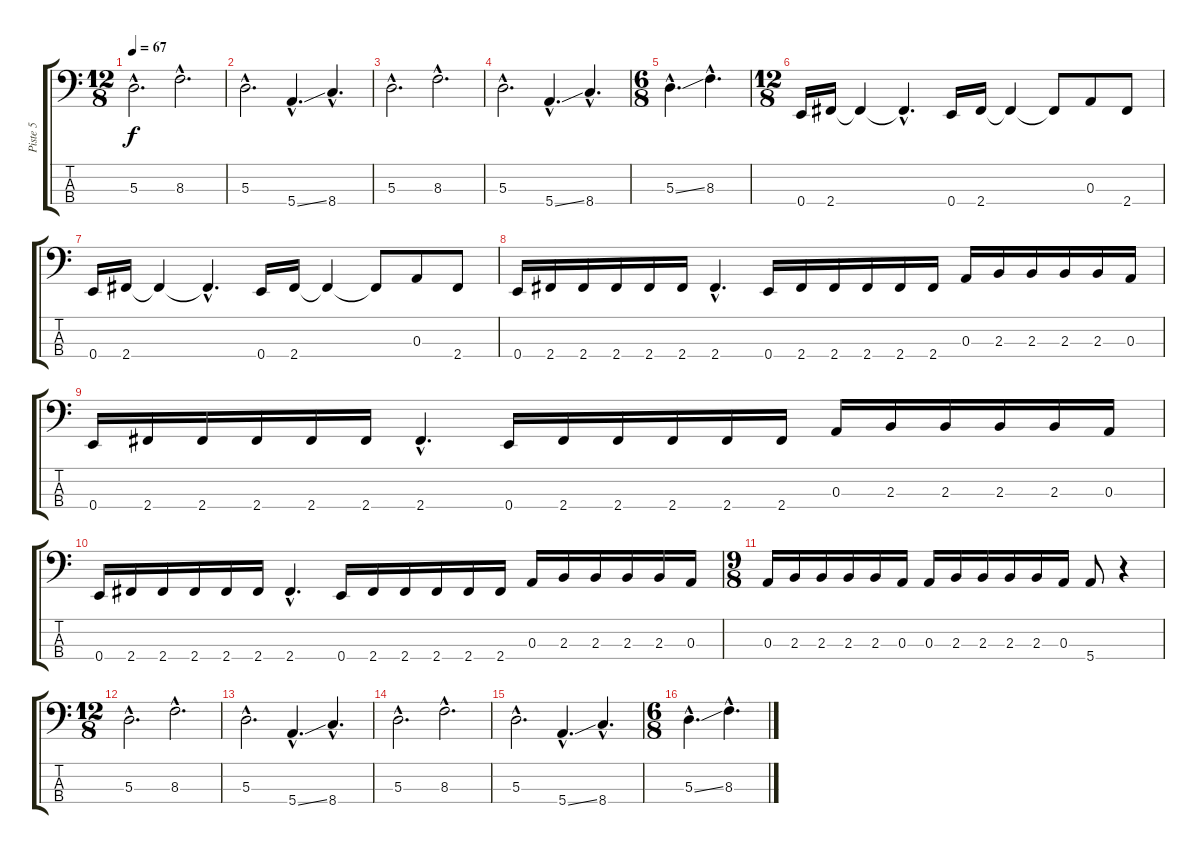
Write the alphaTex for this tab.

\track ("Piste 5" "Piste 5") {instrument electricbassfinger}
\staff {score tabs}
\tuning (G2 D2 A1 E1) {hide}
\ts (12 8)
\tempo 67
\clef f4
\ks c
5.3{hac}.2{d dy f} 8.3{hac}.2{d} |
5.3{hac}.2{d} 5.4{ss hac}.4{d} 8.4{hac}.4{d} |
5.3{hac}.2{d} 8.3{hac}.2{d} |
5.3{hac}.2{d} 5.4{ss hac}.4{d} 8.4{hac}.4{d} |
\ts (6 8)
5.3{ss hac}.4{d} 8.3{hac}.4{d} |
\ts (12 8)
0.4.16 2.4.16 2.4{t}.4 2.4{hac t}.4{d} 0.4.16 2.4.16 2.4{t}.4 2.4{t}.8 0.3.8 2.4.8 |
0.4.16 2.4.16 2.4{t}.4 2.4{hac t}.4{d} 0.4.16 2.4.16 2.4{t}.4 2.4{t}.8 0.3.8 2.4.8 |
0.4.16 2.4.16 2.4.16 2.4.16 2.4.16 2.4.16 2.4{hac}.4{d} 0.4.16 2.4.16 2.4.16 2.4.16 2.4.16 2.4.16 0.3.16 2.3.16 2.3.16 2.3.16 2.3.16 0.3.16 |
0.4.16 2.4.16 2.4.16 2.4.16 2.4.16 2.4.16 2.4{hac}.4{d} 0.4.16 2.4.16 2.4.16 2.4.16 2.4.16 2.4.16 0.3.16 2.3.16 2.3.16 2.3.16 2.3.16 0.3.16 |
0.4.16 2.4.16 2.4.16 2.4.16 2.4.16 2.4.16 2.4{hac}.4{d} 0.4.16 2.4.16 2.4.16 2.4.16 2.4.16 2.4.16 0.3.16 2.3.16 2.3.16 2.3.16 2.3.16 0.3.16 |
\ts (9 8)
0.3.16 2.3.16 2.3.16 2.3.16 2.3.16 0.3.16 0.3.16 2.3.16 2.3.16 2.3.16 2.3.16 0.3.16 5.4.8 r.4 |
\ts (12 8)
5.3{hac}.2{d} 8.3{hac}.2{d} |
5.3{hac}.2{d} 5.4{ss hac}.4{d} 8.4{hac}.4{d} |
5.3{hac}.2{d} 8.3{hac}.2{d} |
5.3{hac}.2{d} 5.4{ss hac}.4{d} 8.4{hac}.4{d} |
\ts (6 8)
5.3{ss hac}.4{d} 8.3{hac}.4{d}
